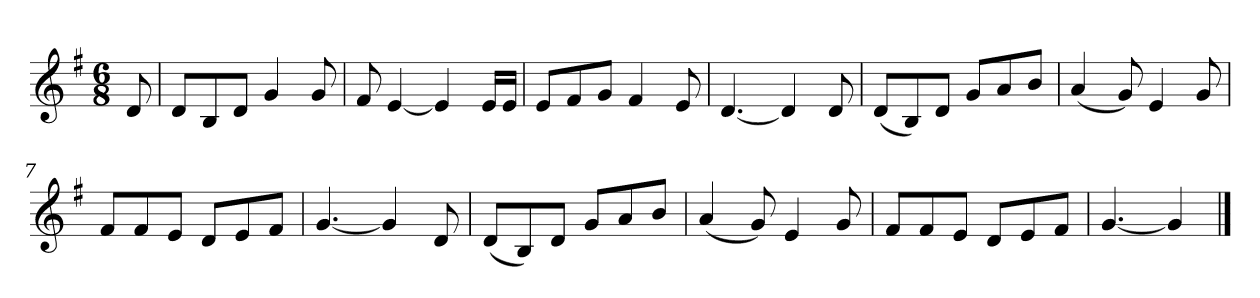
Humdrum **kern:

**kern
*part1
*staff1
*k[f#]
*M6/8
*MM120
=
8d
=1
8dL
8B
8dJ
4g
8g
=2
8f#
[4e
4e]
16eLL
16eJJ
=3
8eL
8f#
8gJ
4f#
8e
=4
[4.d
4d]
8d
=5
(8dL
8B)
8dJ
8gL
8a
8bJ
=6
(4a
8g)
4e
8g
=7
8f#L
8f#
8eJ
8dL
8e
8f#J
=8
[4.g
4g]
8d
=9
(8dL
8B)
8dJ
8gL
8a
8bJ
=10
(4a
8g)
4e
8g
=11
8f#L
8f#
8eJ
8dL
8e
8f#J
=12
[4.g
4g]
==
*-
